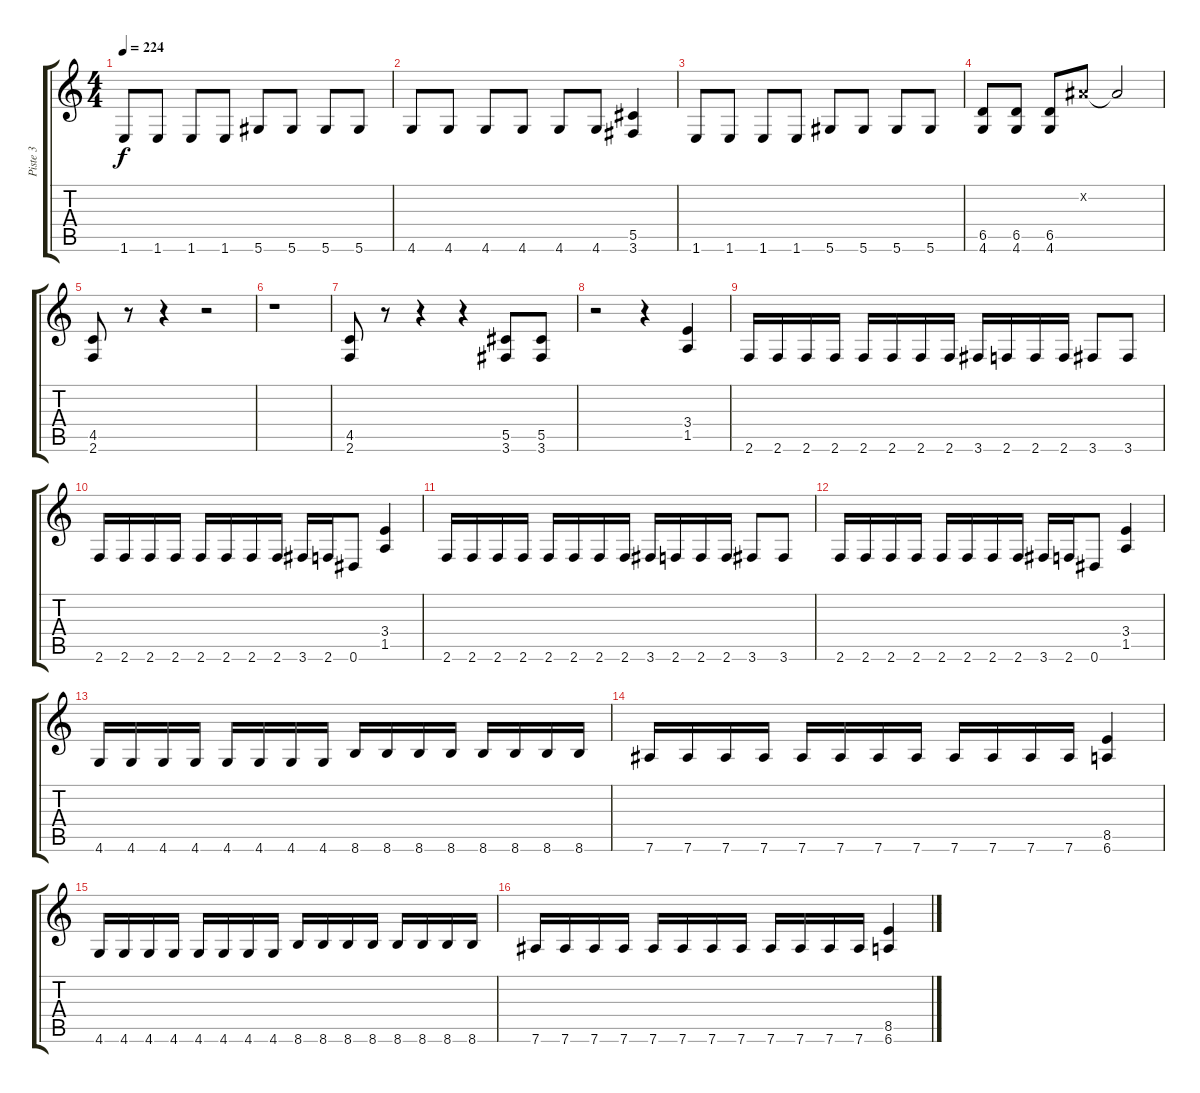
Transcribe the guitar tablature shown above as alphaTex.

\track ("Piste 3" "Piste 3") {instrument distortionguitar}
\staff {score tabs}
\tuning (Eb4 Bb3 Gb3 Db3 Ab2 Eb2) {hide}
\ts (4 4)
\tempo 224
\clef g2
\ks c
1.6.8{dy f} 1.6.8 1.6.8 1.6.8 5.6.8 5.6.8 5.6.8 5.6.8 |
4.6.8 4.6.8 4.6.8 4.6.8 4.6.8 4.6.8 (5.5 3.6).4 |
1.6.8 1.6.8 1.6.8 1.6.8 5.6.8 5.6.8 5.6.8 5.6.8 |
(6.5 4.6).8 (6.5 4.6).8 (6.5 4.6).8 0.2{x}.8 0.2{t}.2 |
(4.5 2.6).8 r.8 r.4 r.2 |
r.1 |
(4.5 2.6).8 r.8 r.4 r.4 (5.5 3.6).8 (5.5 3.6).8 |
r.2 r.4 (3.4 1.5).4 |
2.6.16 2.6.16 2.6.16 2.6.16 2.6.16 2.6.16 2.6.16 2.6.16 3.6.16 2.6.16 2.6.16 2.6.16 3.6.8 3.6.8 |
2.6.16 2.6.16 2.6.16 2.6.16 2.6.16 2.6.16 2.6.16 2.6.16 3.6.16 2.6.16 0.6.8 (3.4 1.5).4 |
2.6.16 2.6.16 2.6.16 2.6.16 2.6.16 2.6.16 2.6.16 2.6.16 3.6.16 2.6.16 2.6.16 2.6.16 3.6.8 3.6.8 |
2.6.16 2.6.16 2.6.16 2.6.16 2.6.16 2.6.16 2.6.16 2.6.16 3.6.16 2.6.16 0.6.8 (3.4 1.5).4 |
4.6.16 4.6.16 4.6.16 4.6.16 4.6.16 4.6.16 4.6.16 4.6.16 8.6.16 8.6.16 8.6.16 8.6.16 8.6.16 8.6.16 8.6.16 8.6.16 |
7.6.16 7.6.16 7.6.16 7.6.16 7.6.16 7.6.16 7.6.16 7.6.16 7.6.16 7.6.16 7.6.16 7.6.16 (8.5 6.6).4 |
4.6.16 4.6.16 4.6.16 4.6.16 4.6.16 4.6.16 4.6.16 4.6.16 8.6.16 8.6.16 8.6.16 8.6.16 8.6.16 8.6.16 8.6.16 8.6.16 |
7.6.16 7.6.16 7.6.16 7.6.16 7.6.16 7.6.16 7.6.16 7.6.16 7.6.16 7.6.16 7.6.16 7.6.16 (8.5 6.6).4
